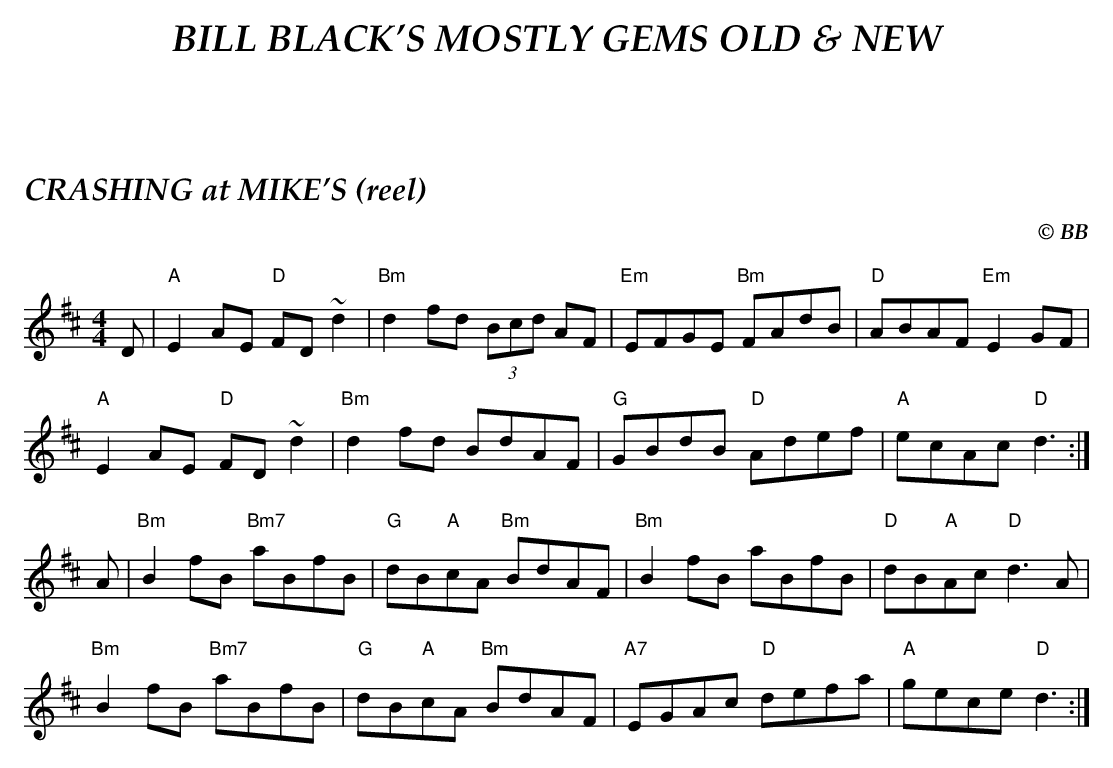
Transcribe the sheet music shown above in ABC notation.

X:1
T:CRASHING at MIKE'S (reel)
C:© BB
Q:1/4=180
M:4/4
L:1/8
K:D
D|"A"E2 AE "D"FD~d2|"Bm"d2 fd (3Bcd AF|"Em"EFGE "Bm"FAdB|"D"ABAF "Em"E2 GF|
"A"E2 AE "D"FD~d2|"Bm"d2 fd BdAF|"G"GBdB "D"Adef|"A"ecAc "D"d3 :|
A|"Bm"B2 fB "Bm7"aBfB|"G"dB"A"cA "Bm"BdAF|"Bm"B2 fB aBfB|"D"dB"A"Ac "D"d3 A|
"Bm"B2 fB "Bm7"aBfB|"G"dB"A"cA "Bm"BdAF|"A7"EGAc "D"defa|"A"gece "D"d3 :|
